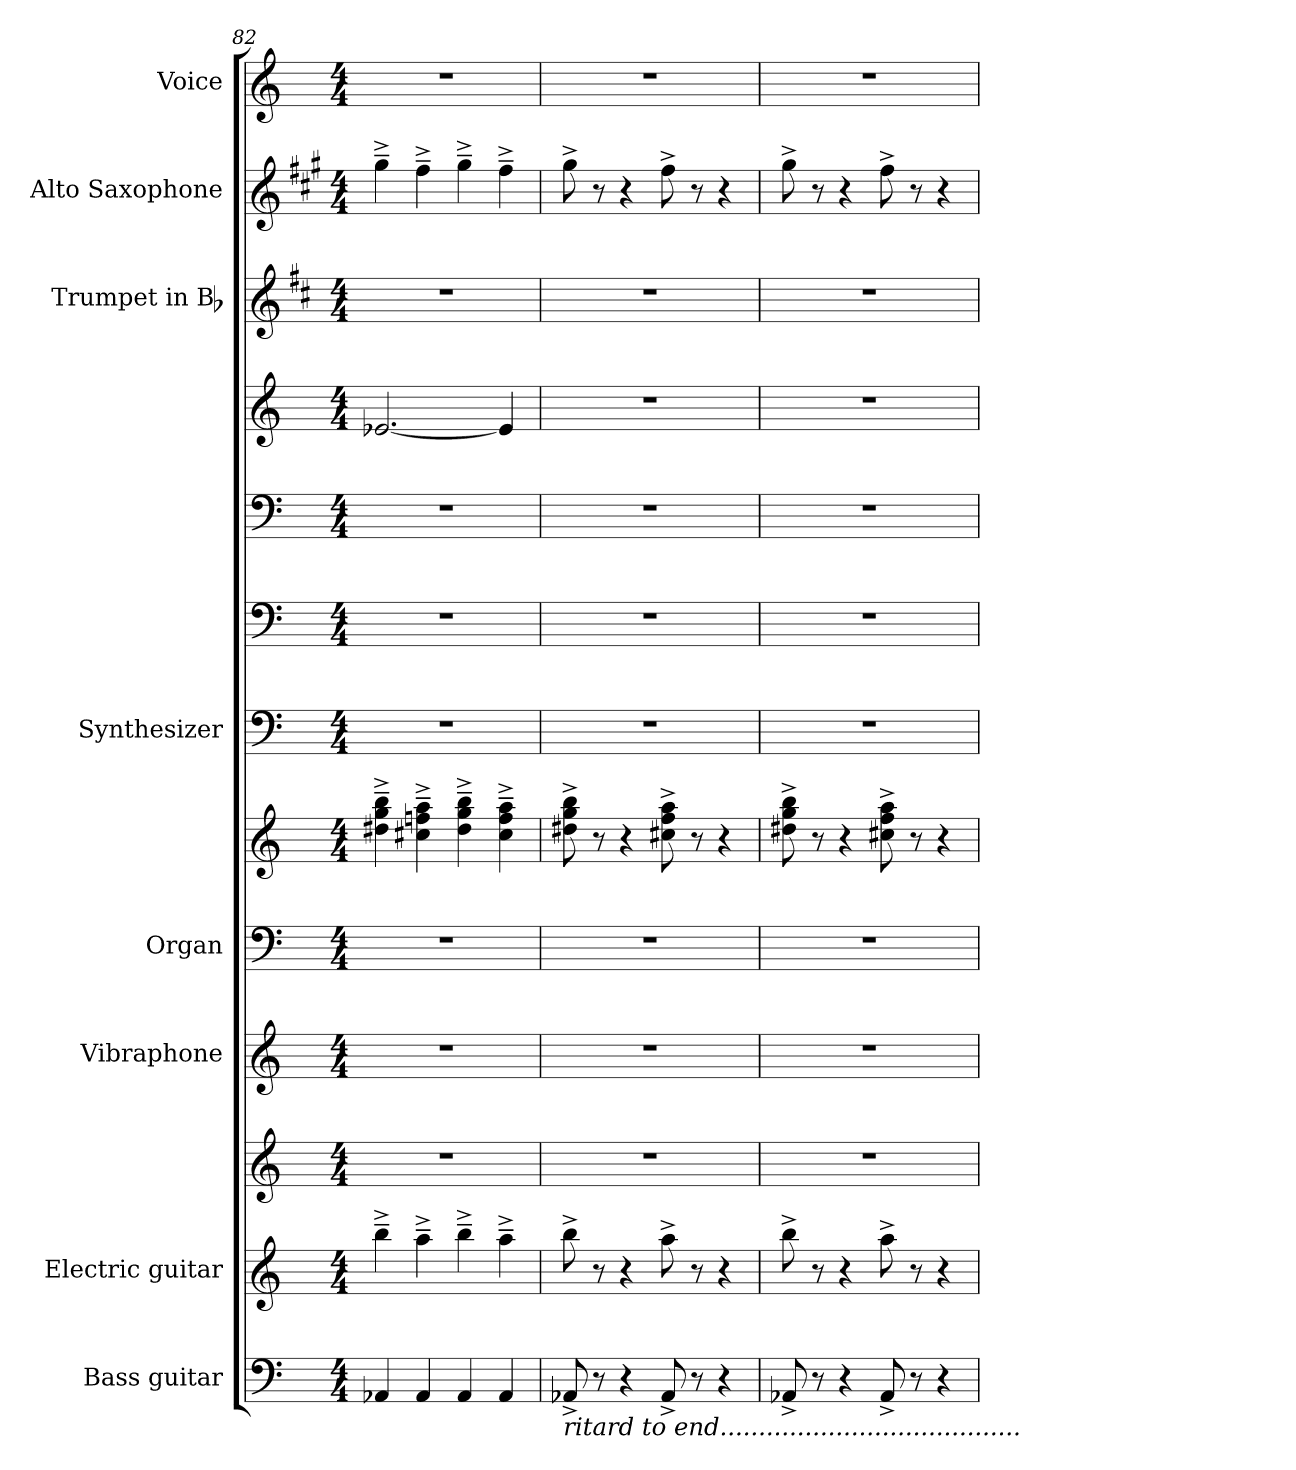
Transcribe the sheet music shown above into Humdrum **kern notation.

**kern	**kern	**kern	**kern	**kern	**kern	**kern	**kern	**kern	**kern	**kern	**kern	**kern
*part8	*part7	*part7	*part6	*part5	*part5	*part4	*part4	*part4	*part4	*part3	*part2	*part1
*staff13	*staff12	*staff11	*staff10	*staff9	*staff8	*staff7	*staff6	*staff5	*staff4	*staff3	*staff2	*staff1
*I"Bass guitar	*I"Electric guitar	*	*I"Vibraphone	*I"Organ	*	*I"Synthesizer	*	*	*	*I"Trumpet in Bb	*I"Alto Saxophone	*I"Voice
*I'Bass	*I'El. gtr	*	*I'Vib.	*I'Org.	*	*I'Synth.	*	*	*	*I'Tpt	*I'A. Sax.	*I'Voice
*clefF4	*clefG2	*clefG2	*clefG2	*clefF4	*clefG2	*clefF4	*clefF4	*clefF4	*clefG2	*clefG2	*clefG2	*clefG2
*ITrd7c12	*ITrd7c12	*ITrd7c12	*	*	*	*	*	*	*	*ITrd1c2	*ITrd5c9	*
*k[]	*k[]	*k[]	*k[]	*k[]	*k[]	*k[]	*k[]	*k[]	*k[]	*k[]	*k[]	*k[]
*C:	*C:	*C:	*C:	*C:	*C:	*C:	*C:	*C:	*C:	*C:	*C:	*C:
*M4/4	*M4/4	*M4/4	*M4/4	*M4/4	*M4/4	*M4/4	*M4/4	*M4/4	*M4/4	*M4/4	*M4/4	*M4/4
=82	=82	=82	=82	=82	=82	=82	=82	=82	=82	=82	=82	=82
4AAA-Xi/	4b~^i\	1r	1r	1r	4dd#Xi\~^ 4ggi~^ 4bbi~^	1r	1r	1r	[2.e-Xi/	1r	4b~^i\	1r
4AAA-i/	4a~^i\	.	.	.	4cc#Xi\~^ 4ffni~^ 4aai~^	.	.	.	.	.	4a~^i\	.
4AAA-i/	4b~^i\	.	.	.	4dd#i\~^ 4ggi~^ 4bbi~^	.	.	.	.	.	4b~^i\	.
4AAA-i/	4a~^i\	.	.	.	4cc#i\~^ 4ffi~^ 4aai~^	.	.	.	4e-i/]	.	4a~^i\	.
=83	=83	=83	=83	=83	=83	=83	=83	=83	=83	=83	=83	=83
!LO:TX:b:i:t=ritard to end.......................................	!	!	!	!	!	!	!	!	!	!	!	!
8AAA-X^i/	8b^i\	1r	1r	1r	8dd#Xi\^ 8ggi^ 8bbi^	1r	1r	1r	1r	1r	8b^i\	1r
8r	8r	.	.	.	8r	.	.	.	.	.	8r	.
4r	4r	.	.	.	4r	.	.	.	.	.	4r	.
8AAA-^i/	8a^i\	.	.	.	8cc#Xi\^ 8ffi^ 8aai^	.	.	.	.	.	8a^i\	.
8r	8r	.	.	.	8r	.	.	.	.	.	8r	.
4r	4r	.	.	.	4r	.	.	.	.	.	4r	.
!!LO:PB:g=z
=84	=84	=84	=84	=84	=84	=84	=84	=84	=84	=84	=84	=84
8AAA-X^i/	8b^i\	1r	1r	1r	8dd#Xi\^ 8ggi^ 8bbi^	1r	1r	1r	1r	1r	8b^i\	1r
8r	8r	.	.	.	8r	.	.	.	.	.	8r	.
4r	4r	.	.	.	4r	.	.	.	.	.	4r	.
8AAA-^i/	8a^i\	.	.	.	8cc#Xi\^ 8ffi^ 8aai^	.	.	.	.	.	8a^i\	.
8r	8r	.	.	.	8r	.	.	.	.	.	8r	.
4r	4r	.	.	.	4r	.	.	.	.	.	4r	.
=	=	=	=	=	=	=	=	=	=	=	=	=
*-	*-	*-	*-	*-	*-	*-	*-	*-	*-	*-	*-	*-
